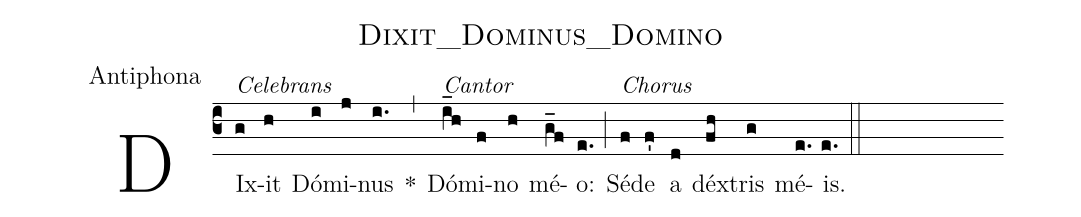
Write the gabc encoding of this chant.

name:Dixit_Dominus_Domino;
office-part:Antiphona;
%%
(c3) DIx(g[alt:Celebrans])it(h) Dó(i)mi(j)nus(i.) *(,) Dó(i_h[alt:Cantor])mi(f)no(h) mé(g_f)o:(e.) (;) Sé(f[alt:Chorus])de(f') a(d) déx(fh)tris(g) mé(e.)is.(e.) (::)
